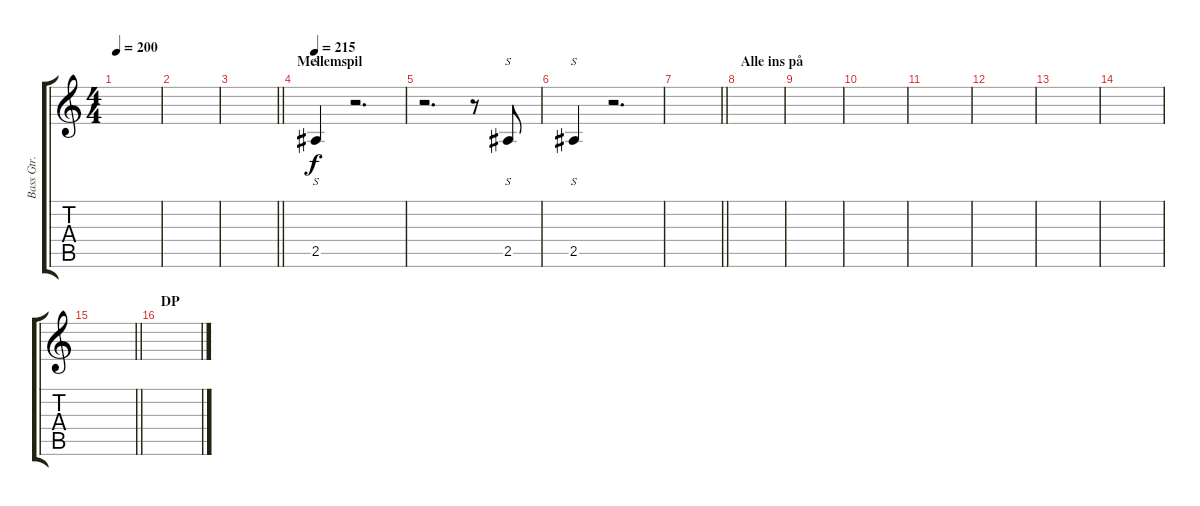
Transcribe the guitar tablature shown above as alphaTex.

\track ("Bass Gtr." "Bass Gtr.") {instrument electricbassfinger}
\staff {score tabs}
\tuning (Eb4 Bb3 Gb3 Db3 Ab2 Eb2) {hide}
\ts (4 4)
\tempo 200
\clef g2
\ks c
|
|
\barLineRight lightlight
|
\section ("" "Mellemspil")
\tempo 215
2.5.4{s} r.2{d} |
r.2{d} r.8 2.5.8{s} |
2.5.4{s} r.2{d} |
\barLineRight lightlight
|
\section ("" "Alle ins på")
|
|
|
|
|
|
|
\barLineRight lightlight
|
\section ("" "DP")
